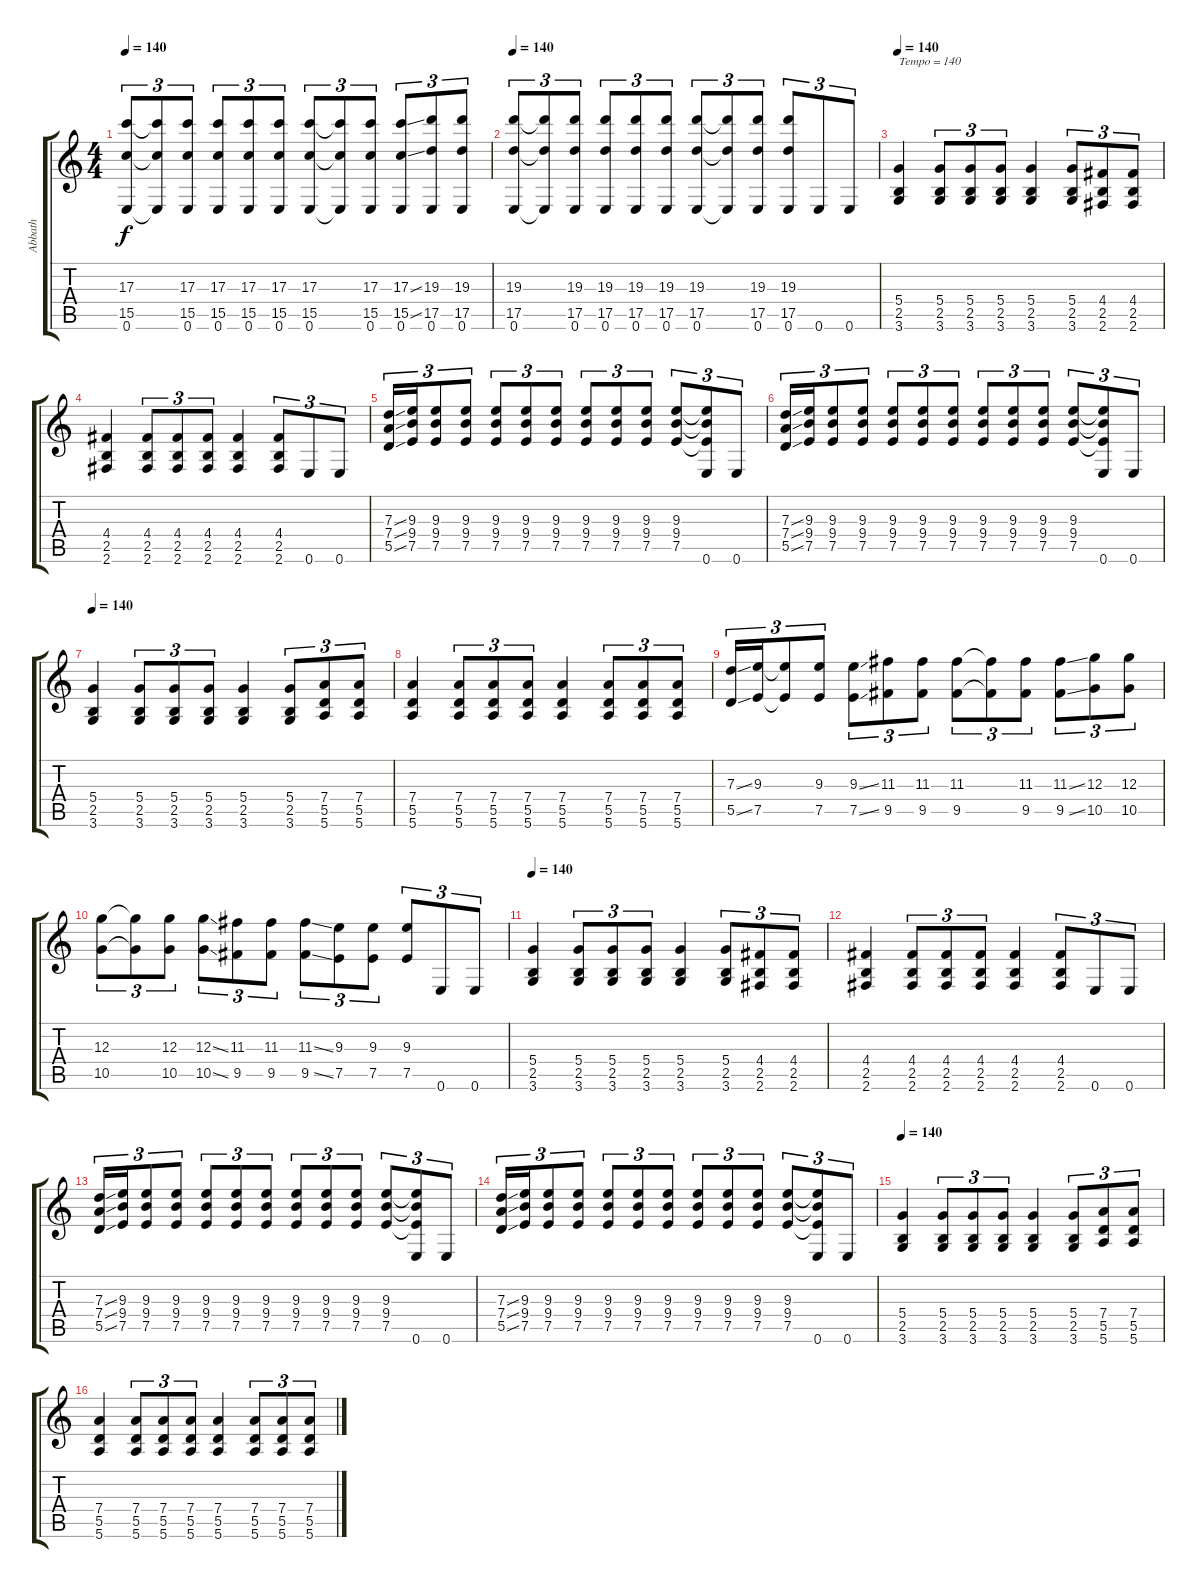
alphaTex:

\track ("Abbath" "Abbath") {instrument distortionguitar}
\staff {score tabs}
\tuning (E4 B3 G3 D3 A2 E2) {hide}
\ts (4 4)
\tempo 140
\clef g2
\ks c
(17.3 15.5 0.6).8{tu (3 2) dy f} (17.3{t} 15.5{t} 0.6{t}).8{tu (3 2)} (17.3 15.5 0.6).8{tu (3 2)} (17.3 15.5 0.6).8{tu (3 2)} (17.3 15.5 0.6).8{tu (3 2)} (17.3 15.5 0.6).8{tu (3 2)} (17.3 15.5 0.6).8{tu (3 2)} (17.3{t} 15.5{t} 0.6{t}).8{tu (3 2)} (17.3 15.5 0.6).8{tu (3 2)} (17.3{ss} 15.5{ss} 0.6).8{tu (3 2)} (19.3 17.5 0.6).8{tu (3 2)} (19.3 17.5 0.6).8{tu (3 2)} |
\tempo 140
(19.3 17.5 0.6).8{tu (3 2)} (19.3{t} 17.5{t} 0.6{t}).8{tu (3 2)} (19.3 17.5 0.6).8{tu (3 2)} (19.3 17.5 0.6).8{tu (3 2)} (19.3 17.5 0.6).8{tu (3 2)} (19.3 17.5 0.6).8{tu (3 2)} (19.3 17.5 0.6).8{tu (3 2)} (19.3{t} 17.5{t} 0.6{t}).8{tu (3 2)} (19.3 17.5 0.6).8{tu (3 2)} (19.3 17.5 0.6).8{tu (3 2)} 0.6.8{tu (3 2)} 0.6.8{tu (3 2)} |
\tempo 140
(5.4 2.5 3.6).4{txt "Tempo = 140"} (5.4 2.5 3.6).8{tu (3 2)} (5.4 2.5 3.6).8{tu (3 2)} (5.4 2.5 3.6).8{tu (3 2)} (5.4 2.5 3.6).4 (5.4 2.5 3.6).8{tu (3 2)} (4.4 2.5 2.6).8{tu (3 2)} (4.4 2.5 2.6).8{tu (3 2)} |
(4.4 2.5 2.6).4 (4.4 2.5 2.6).8{tu (3 2)} (4.4 2.5 2.6).8{tu (3 2)} (4.4 2.5 2.6).8{tu (3 2)} (4.4 2.5 2.6).4 (4.4 2.5 2.6).8{tu (3 2)} 0.6.8{tu (3 2)} 0.6.8{tu (3 2)} |
(7.3{ss} 7.4{ss} 5.5{ss}).16{tu (3 2)} (9.3 9.4 7.5).16{tu (3 2)} (9.3 9.4 7.5).8{tu (3 2)} (9.3 9.4 7.5).8{tu (3 2)} (9.3 9.4 7.5).8{tu (3 2)} (9.3 9.4 7.5).8{tu (3 2)} (9.3 9.4 7.5).8{tu (3 2)} (9.3 9.4 7.5).8{tu (3 2)} (9.3 9.4 7.5).8{tu (3 2)} (9.3 9.4 7.5).8{tu (3 2)} (9.3 9.4 7.5).8{tu (3 2)} (9.3{t} 9.4{t} 7.5{t} 0.6).8{tu (3 2)} 0.6.8{tu (3 2)} |
(7.3{ss} 7.4{ss} 5.5{ss}).16{tu (3 2)} (9.3 9.4 7.5).16{tu (3 2)} (9.3 9.4 7.5).8{tu (3 2)} (9.3 9.4 7.5).8{tu (3 2)} (9.3 9.4 7.5).8{tu (3 2)} (9.3 9.4 7.5).8{tu (3 2)} (9.3 9.4 7.5).8{tu (3 2)} (9.3 9.4 7.5).8{tu (3 2)} (9.3 9.4 7.5).8{tu (3 2)} (9.3 9.4 7.5).8{tu (3 2)} (9.3 9.4 7.5).8{tu (3 2)} (9.3{t} 9.4{t} 7.5{t} 0.6).8{tu (3 2)} 0.6.8{tu (3 2)} |
\tempo 140
(5.4 2.5 3.6).4 (5.4 2.5 3.6).8{tu (3 2)} (5.4 2.5 3.6).8{tu (3 2)} (5.4 2.5 3.6).8{tu (3 2)} (5.4 2.5 3.6).4 (5.4 2.5 3.6).8{tu (3 2)} (7.4 5.5 5.6).8{tu (3 2)} (7.4 5.5 5.6).8{tu (3 2)} |
(7.4 5.5 5.6).4 (7.4 5.5 5.6).8{tu (3 2)} (7.4 5.5 5.6).8{tu (3 2)} (7.4 5.5 5.6).8{tu (3 2)} (7.4 5.5 5.6).4 (7.4 5.5 5.6).8{tu (3 2)} (7.4 5.5 5.6).8{tu (3 2)} (7.4 5.5 5.6).8{tu (3 2)} |
(7.3{ss} 5.5{ss}).16{tu (3 2)} (9.3 7.5).16{tu (3 2)} (9.3{t} 7.5{t}).8{tu (3 2)} (9.3 7.5).8{tu (3 2)} (9.3{ss} 7.5{ss}).8{tu (3 2)} (11.3 9.5).8{tu (3 2)} (11.3 9.5).8{tu (3 2)} (11.3 9.5).8{tu (3 2)} (11.3{t} 9.5{t}).8{tu (3 2)} (11.3 9.5).8{tu (3 2)} (11.3{ss} 9.5{ss}).8{tu (3 2)} (12.3 10.5).8{tu (3 2)} (12.3 10.5).8{tu (3 2)} |
(12.3 10.5).8{tu (3 2)} (12.3{t} 10.5{t}).8{tu (3 2)} (12.3 10.5).8{tu (3 2)} (12.3{ss} 10.5{ss}).8{tu (3 2)} (11.3 9.5).8{tu (3 2)} (11.3 9.5).8{tu (3 2)} (11.3{ss} 9.5{ss}).8{tu (3 2)} (9.3 7.5).8{tu (3 2)} (9.3 7.5).8{tu (3 2)} (9.3 7.5).8{tu (3 2)} 0.6.8{tu (3 2)} 0.6.8{tu (3 2)} |
\tempo 140
(5.4 2.5 3.6).4 (5.4 2.5 3.6).8{tu (3 2)} (5.4 2.5 3.6).8{tu (3 2)} (5.4 2.5 3.6).8{tu (3 2)} (5.4 2.5 3.6).4 (5.4 2.5 3.6).8{tu (3 2)} (4.4 2.5 2.6).8{tu (3 2)} (4.4 2.5 2.6).8{tu (3 2)} |
(4.4 2.5 2.6).4 (4.4 2.5 2.6).8{tu (3 2)} (4.4 2.5 2.6).8{tu (3 2)} (4.4 2.5 2.6).8{tu (3 2)} (4.4 2.5 2.6).4 (4.4 2.5 2.6).8{tu (3 2)} 0.6.8{tu (3 2)} 0.6.8{tu (3 2)} |
(7.3{ss} 7.4{ss} 5.5{ss}).16{tu (3 2)} (9.3 9.4 7.5).16{tu (3 2)} (9.3 9.4 7.5).8{tu (3 2)} (9.3 9.4 7.5).8{tu (3 2)} (9.3 9.4 7.5).8{tu (3 2)} (9.3 9.4 7.5).8{tu (3 2)} (9.3 9.4 7.5).8{tu (3 2)} (9.3 9.4 7.5).8{tu (3 2)} (9.3 9.4 7.5).8{tu (3 2)} (9.3 9.4 7.5).8{tu (3 2)} (9.3 9.4 7.5).8{tu (3 2)} (9.3{t} 9.4{t} 7.5{t} 0.6).8{tu (3 2)} 0.6.8{tu (3 2)} |
(7.3{ss} 7.4{ss} 5.5{ss}).16{tu (3 2)} (9.3 9.4 7.5).16{tu (3 2)} (9.3 9.4 7.5).8{tu (3 2)} (9.3 9.4 7.5).8{tu (3 2)} (9.3 9.4 7.5).8{tu (3 2)} (9.3 9.4 7.5).8{tu (3 2)} (9.3 9.4 7.5).8{tu (3 2)} (9.3 9.4 7.5).8{tu (3 2)} (9.3 9.4 7.5).8{tu (3 2)} (9.3 9.4 7.5).8{tu (3 2)} (9.3 9.4 7.5).8{tu (3 2)} (9.3{t} 9.4{t} 7.5{t} 0.6).8{tu (3 2)} 0.6.8{tu (3 2)} |
\tempo 140
(5.4 2.5 3.6).4 (5.4 2.5 3.6).8{tu (3 2)} (5.4 2.5 3.6).8{tu (3 2)} (5.4 2.5 3.6).8{tu (3 2)} (5.4 2.5 3.6).4 (5.4 2.5 3.6).8{tu (3 2)} (7.4 5.5 5.6).8{tu (3 2)} (7.4 5.5 5.6).8{tu (3 2)} |
(7.4 5.5 5.6).4 (7.4 5.5 5.6).8{tu (3 2)} (7.4 5.5 5.6).8{tu (3 2)} (7.4 5.5 5.6).8{tu (3 2)} (7.4 5.5 5.6).4 (7.4 5.5 5.6).8{tu (3 2)} (7.4 5.5 5.6).8{tu (3 2)} (7.4 5.5 5.6).8{tu (3 2)}
